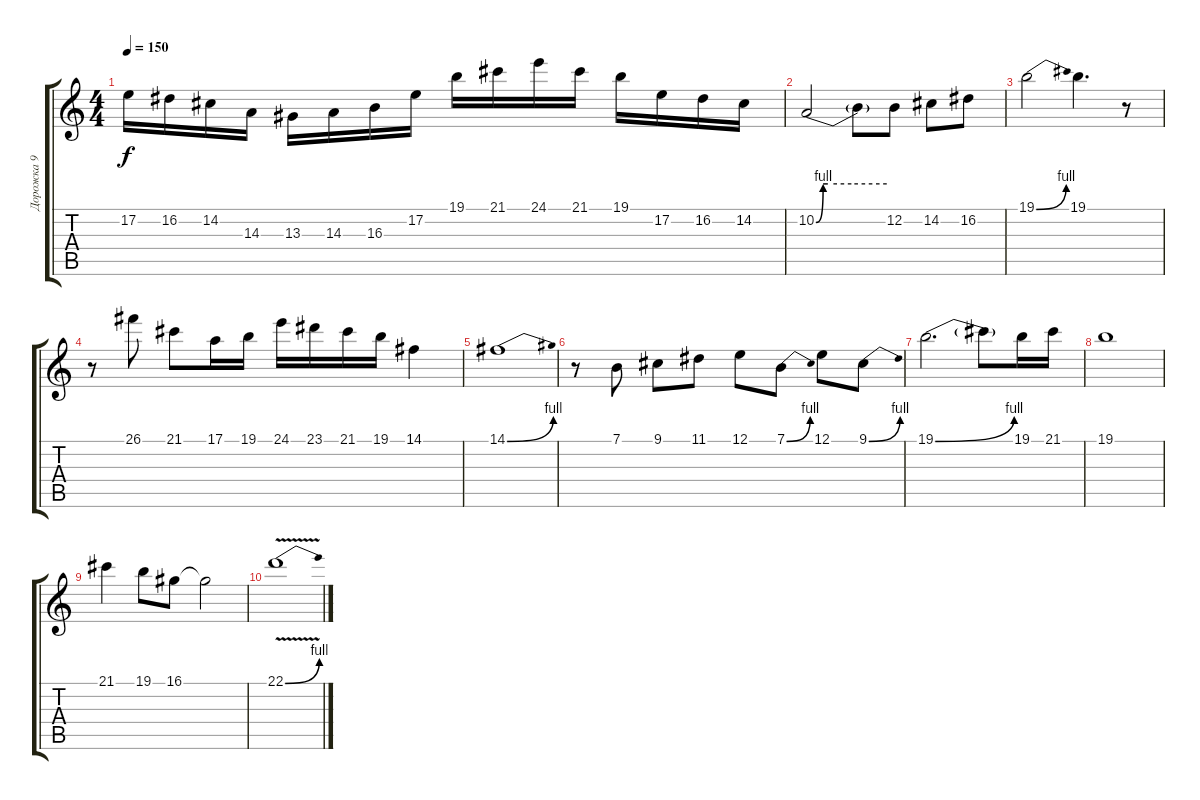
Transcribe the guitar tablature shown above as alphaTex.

\track ("Дорожка 9" "Дорожка 9") {instrument panflute}
\staff {score tabs}
\tuning (E4 B3 G3 D3 A2 E2) {hide}
\ts (4 4)
\tempo 150
\clef g2
\ks c
17.2.16{dy f} 16.2.16 14.2.16 14.3.16 13.3.16 14.3.16 16.3.16 17.2.16 19.1.16 21.1.16 24.1.16 21.1.16 19.1.16 17.2.16 16.2.16 14.2.16 |
10.2{be (custom 0 0 6 4 10 4 30 4 60 4)}.2 10.2{t}.8 12.2.8 14.2.8 16.2.8 |
19.1{be (bend 0 0 60 4)}.2 19.1.4{d} r.8 |
r.8 26.1.8 21.1.8 17.1.16 19.1.16 24.1.16 23.1.16 21.1.16 19.1.16 14.1.4 |
14.1{be (bend 0 0 60 4)}.1 |
r.8 7.1.8 9.1.8 11.1.8 12.1.8 7.1{be (bend 0 0 60 4)}.8 12.1.8 9.1{be (bend 0 0 60 4)}.8 |
19.1{be (bend 0 0 60 4)}.2{d} 19.1{t}.8 19.1.16 21.1.16 |
19.1.1 |
21.1.4 19.1.8 16.1.8 16.1{t}.2 |
22.1{be (bend 0 0 60 4) v}.1
